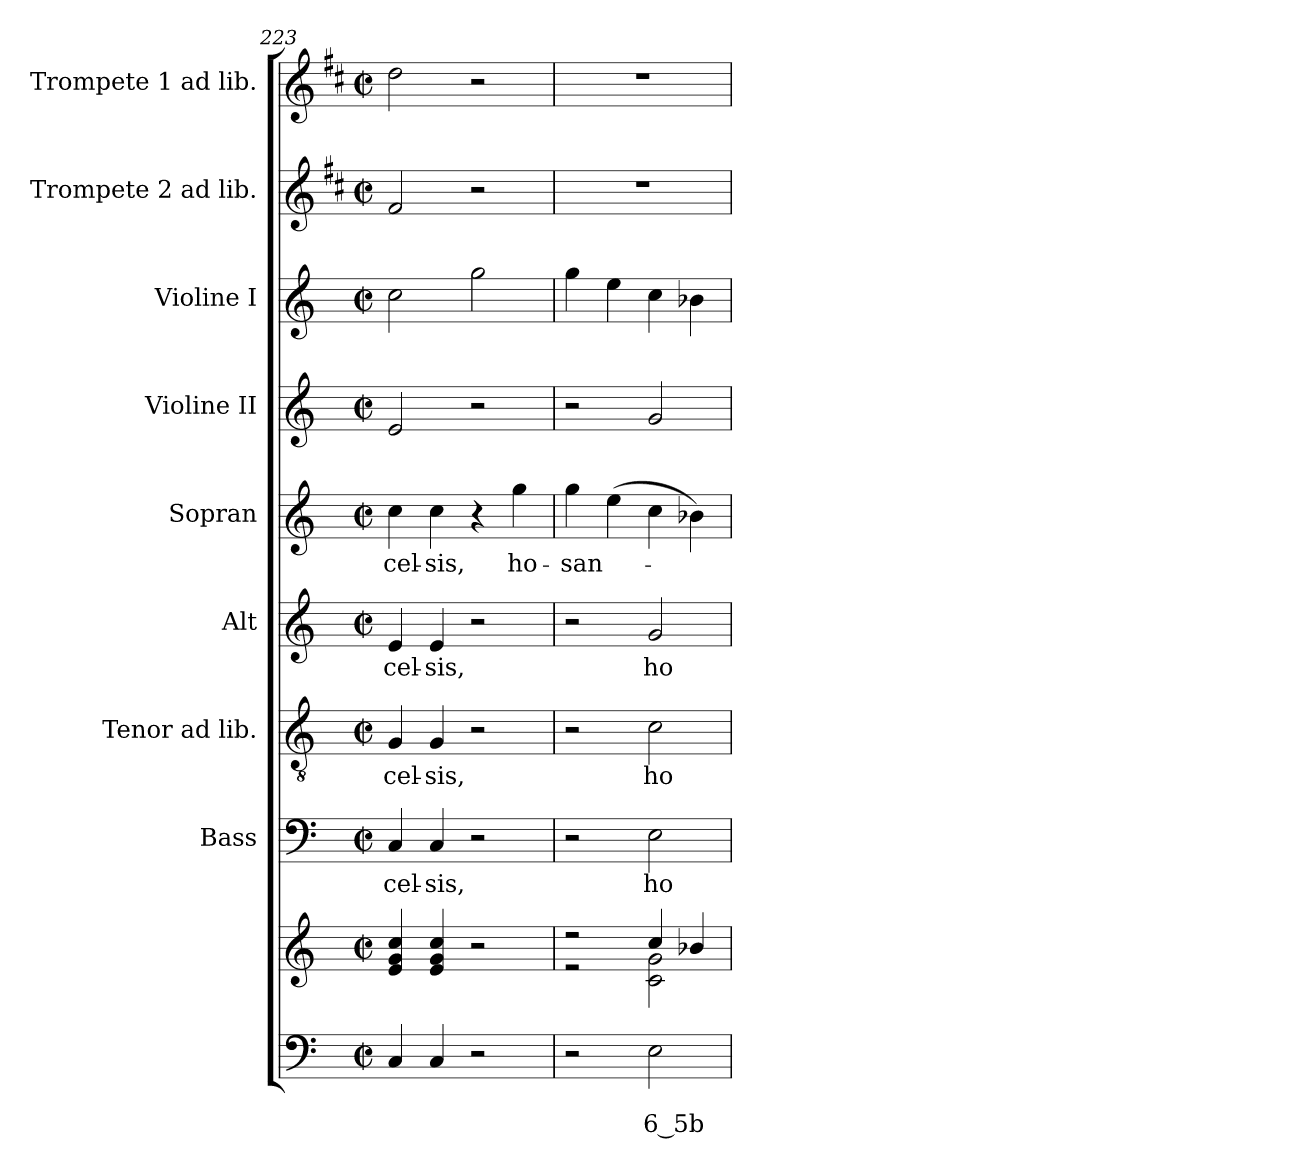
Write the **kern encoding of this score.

**kern	**text	**text	**kern	**kern	**text	**kern	**text	**kern	**text	**kern	**text	**kern	**kern	**kern	**kern
*part9	*part9	*part9	*part9	*part8	*part8	*part7	*part7	*part6	*part6	*part5	*part5	*part4	*part3	*part2	*part1
*staff10	*staff10	*staff10	*staff9	*staff8	*staff8	*staff7	*staff7	*staff6	*staff6	*staff5	*staff5	*staff4	*staff3	*staff2	*staff1
*	*	*	*	*I"Bass	*	*I"Tenor ad lib.	*	*I"Alt	*	*I"Sopran	*	*I"Violine II	*I"Violine I	*I"Trompete 2 ad lib.	*I"Trompete 1 ad lib.
*	*	*	*	*I'B.	*	*I'T.	*	*I'A.	*	*I'S.	*	*I'Vl. II	*I'Vl. I	*I'Trp. 2	*I'Trp. 1
*clefF4	*	*	*clefG2	*clefF4	*	*clefGv2	*	*clefG2	*	*clefG2	*	*clefG2	*clefG2	*clefG2	*clefG2
*	*	*	*	*	*	*	*	*	*	*	*	*	*	*ITrd1c2	*ITrd1c2
*k[]	*	*	*k[]	*k[]	*	*k[]	*	*k[]	*	*k[]	*	*k[]	*k[]	*k[]	*k[]
*C:	*	*	*C:	*C:	*	*C:	*	*C:	*	*C:	*	*C:	*C:	*C:	*C:
*M2/2	*	*	*M2/2	*M2/2	*	*M2/2	*	*M2/2	*	*M2/2	*	*M2/2	*M2/2	*M2/2	*M2/2
*met(c|)	*	*	*met(c|)	*met(c|)	*	*met(c|)	*	*met(c|)	*	*met(c|)	*	*met(c|)	*met(c|)	*met(c|)	*met(c|)
=223	=223	=223	=223	=223	=223	=223	=223	=223	=223	=223	=223	=223	=223	=223	=223
!	!	!	!	!	!LO:LY:b	!	!LO:LY:b	!	!LO:LY:b	!	!LO:LY:b	!	!	!	!
4C/	.	.	4e/ 4g/ 4cc/	4C/	-cel-	4G/	-cel-	4e/	-cel-	4cc\	-cel-	2e/	2cc\	2e/	2cc\
!	!	!	!	!	!LO:LY:b	!	!LO:LY:b	!	!LO:LY:b	!	!LO:LY:b	!	!	!	!
4C/	.	.	4e/ 4g/ 4cc/	4C/	-sis,	4G/	-sis,	4e/	-sis,	4cc\	-sis,	.	.	.	.
2r	.	.	2r	2r	.	2r	.	2r	.	4r	.	2r	2gg\	2r	2r
!	!	!	!	!	!	!	!	!	!	!	!LO:LY:b	!	!	!	!
.	.	.	.	.	.	.	.	.	.	4gg\	ho-	.	.	.	.
=224	=224	=224	=224	=224	=224	=224	=224	=224	=224	=224	=224	=224	=224	=224	=224
*	*	*	*^	*	*	*	*	*	*	*	*	*	*	*	*
!	!	!	!	!	!	!	!	!	!	!	!	!LO:LY:b	!	!	!	!
2r	.	.	2r	2r	2r	.	2r	.	2r	.	4gg\	-san-	2r	4gg\	1r	1r
.	.	.	.	.	.	.	.	.	.	.	(>4ee\	.	.	4ee\	.	.
!	!	!LO:LY:b	!	!	!	!LO:LY:b	!	!LO:LY:b	!	!LO:LY:b	!	!	!	!	!	!
2E\	.	6_5b	4cc/	2c\ 2g\	2E\	ho-	2c\	ho-	2g/	ho-	4cc\	.	2g/	4cc\	.	.
.	.	.	4b-X/	.	.	.	.	.	.	.	4b-X\)	.	.	4b-X\	.	.
*	*	*	*v	*v	*	*	*	*	*	*	*	*	*	*	*	*
=	=	=	=	=	=	=	=	=	=	=	=	=	=	=	=
*-	*-	*-	*-	*-	*-	*-	*-	*-	*-	*-	*-	*-	*-	*-	*-
